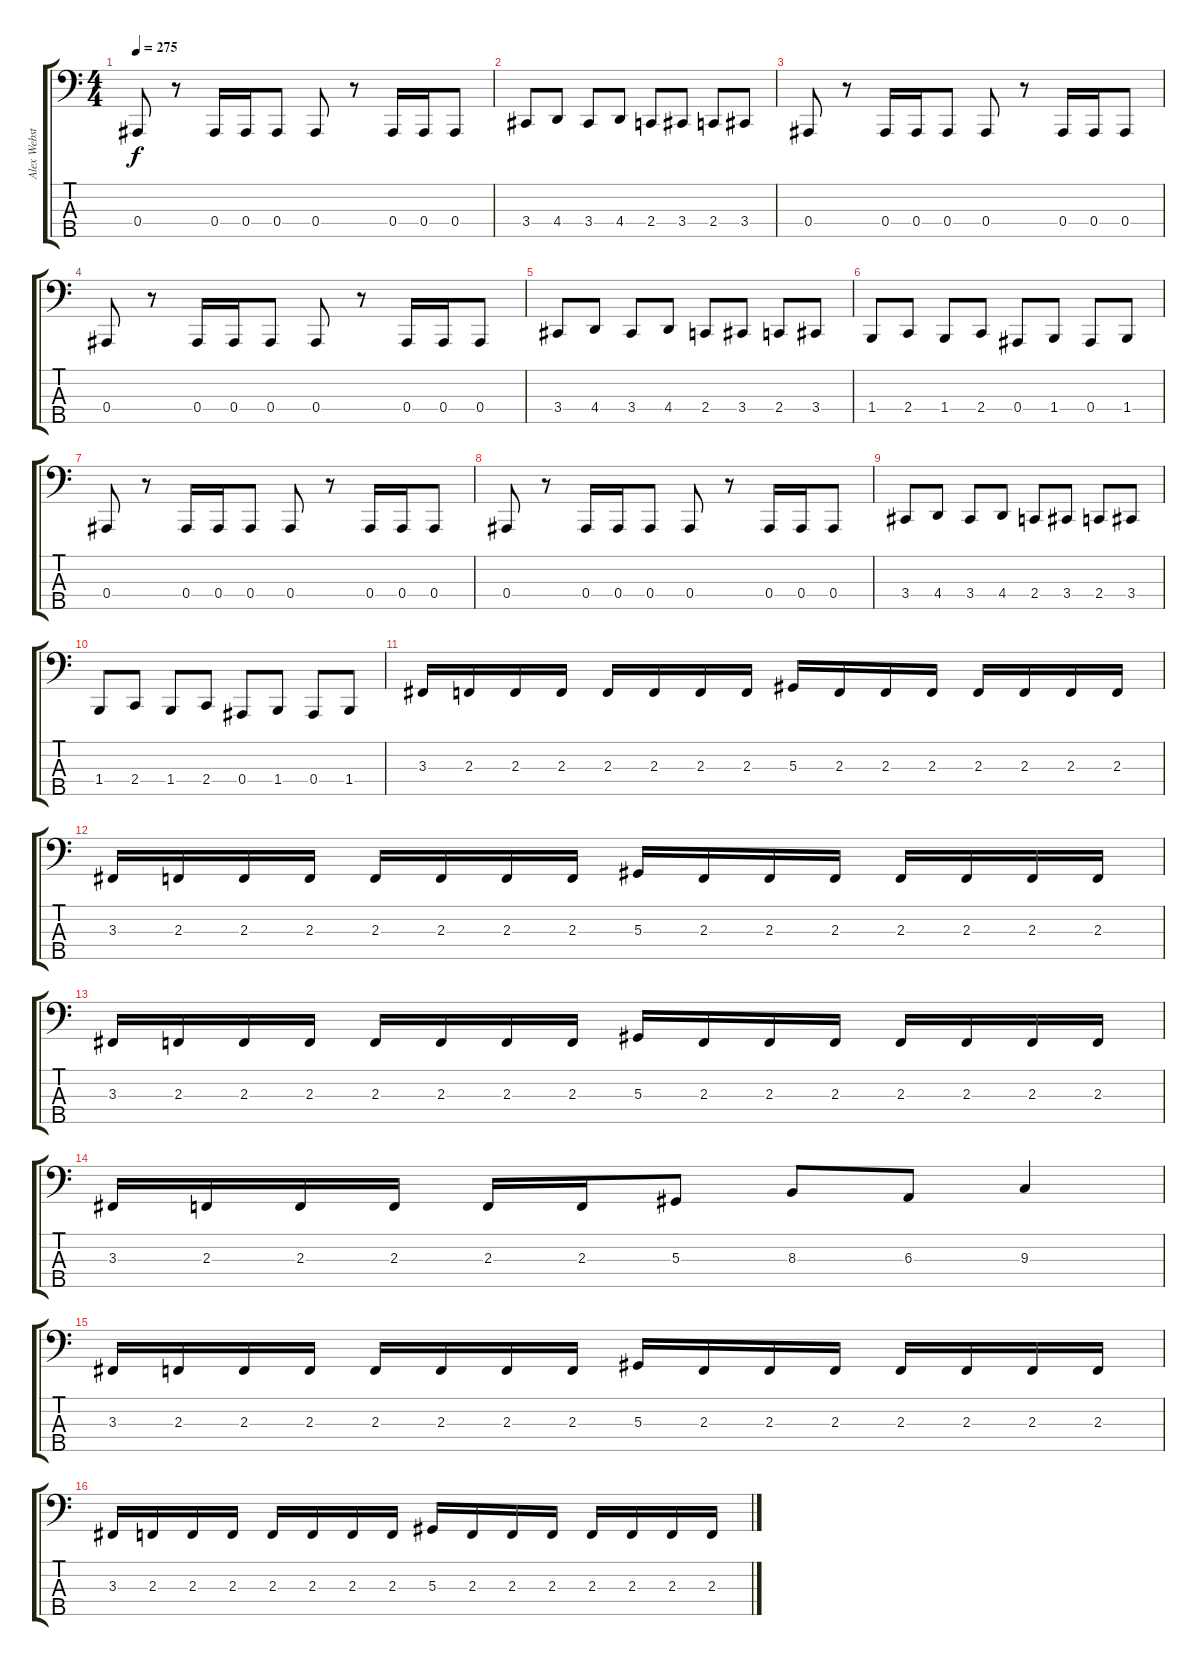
\track ("Alex Webster" "Alex Webst") {instrument electricbassfinger}
\staff {score tabs}
\tuning (Db2 Ab1 Eb1 Bb0 F0) {hide}
\ts (4 4)
\tempo 275
\clef f4
\ks c
0.4.8{dy f} r.8 0.4.16 0.4.16 0.4.8 0.4.8 r.8 0.4.16 0.4.16 0.4.8 |
3.4.8 4.4.8 3.4.8 4.4.8 2.4.8 3.4.8 2.4.8 3.4.8 |
0.4.8 r.8 0.4.16 0.4.16 0.4.8 0.4.8 r.8 0.4.16 0.4.16 0.4.8 |
0.4.8 r.8 0.4.16 0.4.16 0.4.8 0.4.8 r.8 0.4.16 0.4.16 0.4.8 |
3.4.8 4.4.8 3.4.8 4.4.8 2.4.8 3.4.8 2.4.8 3.4.8 |
1.4.8 2.4.8 1.4.8 2.4.8 0.4.8 1.4.8 0.4.8 1.4.8 |
0.4.8 r.8 0.4.16 0.4.16 0.4.8 0.4.8 r.8 0.4.16 0.4.16 0.4.8 |
0.4.8 r.8 0.4.16 0.4.16 0.4.8 0.4.8 r.8 0.4.16 0.4.16 0.4.8 |
3.4.8 4.4.8 3.4.8 4.4.8 2.4.8 3.4.8 2.4.8 3.4.8 |
1.4.8 2.4.8 1.4.8 2.4.8 0.4.8 1.4.8 0.4.8 1.4.8 |
3.3.16 2.3.16 2.3.16 2.3.16 2.3.16 2.3.16 2.3.16 2.3.16 5.3.16 2.3.16 2.3.16 2.3.16 2.3.16 2.3.16 2.3.16 2.3.16 |
3.3.16 2.3.16 2.3.16 2.3.16 2.3.16 2.3.16 2.3.16 2.3.16 5.3.16 2.3.16 2.3.16 2.3.16 2.3.16 2.3.16 2.3.16 2.3.16 |
3.3.16 2.3.16 2.3.16 2.3.16 2.3.16 2.3.16 2.3.16 2.3.16 5.3.16 2.3.16 2.3.16 2.3.16 2.3.16 2.3.16 2.3.16 2.3.16 |
3.3.16 2.3.16 2.3.16 2.3.16 2.3.16 2.3.16 5.3.8 8.3.8 6.3.8 9.3.4 |
3.3.16 2.3.16 2.3.16 2.3.16 2.3.16 2.3.16 2.3.16 2.3.16 5.3.16 2.3.16 2.3.16 2.3.16 2.3.16 2.3.16 2.3.16 2.3.16 |
3.3.16 2.3.16 2.3.16 2.3.16 2.3.16 2.3.16 2.3.16 2.3.16 5.3.16 2.3.16 2.3.16 2.3.16 2.3.16 2.3.16 2.3.16 2.3.16
